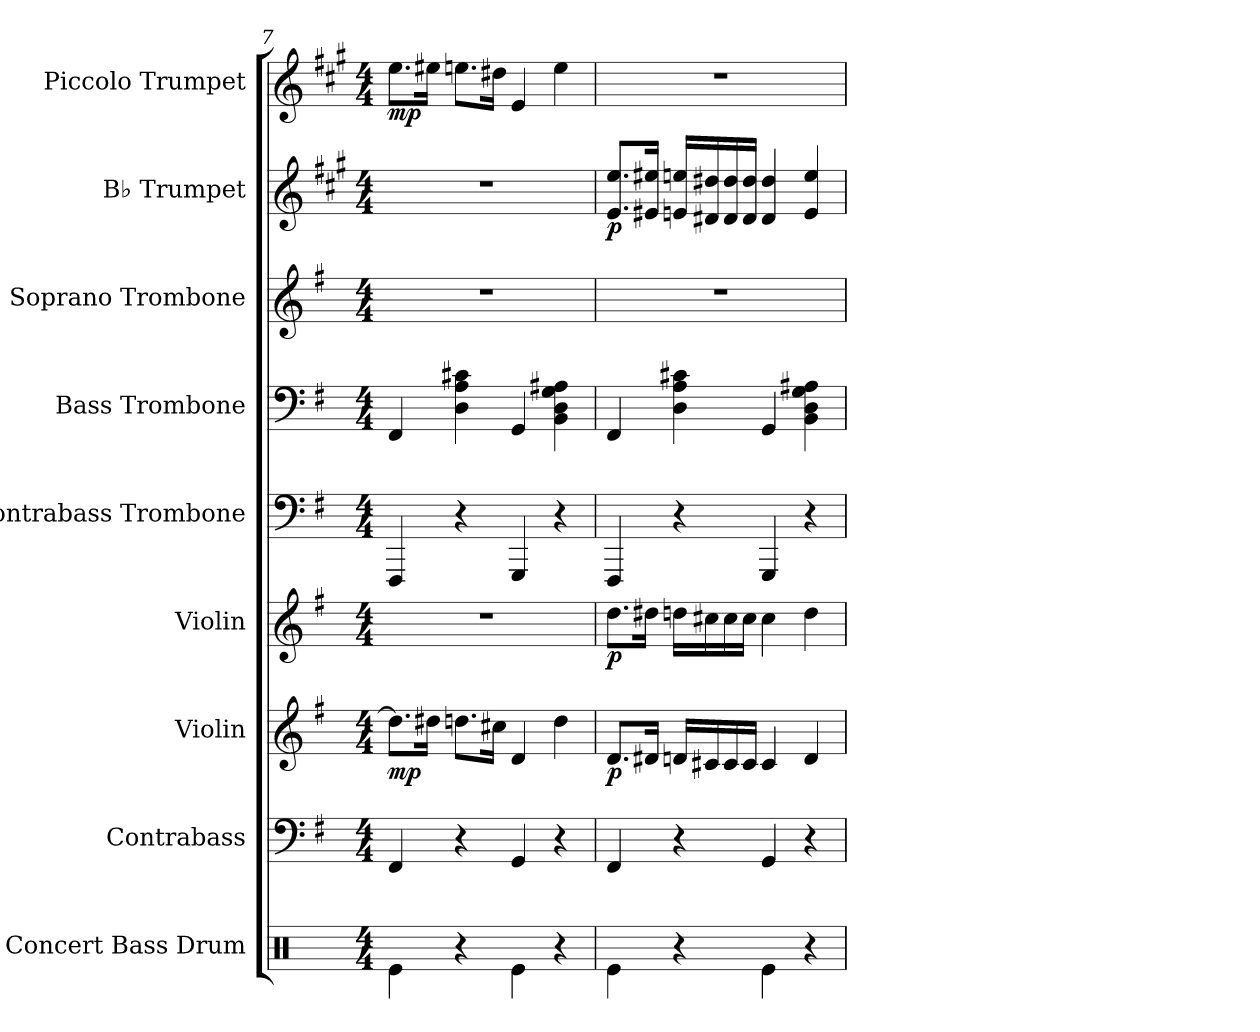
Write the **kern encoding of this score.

**kern	**kern	**kern	**dynam	**kern	**dynam	**kern	**kern	**kern	**kern	**dynam	**kern	**dynam
*part9	*part8	*part7	*part7	*part6	*part6	*part5	*part4	*part3	*part2	*part2	*part1	*part1
*staff9	*staff8	*staff7	*staff7	*staff6	*staff6	*staff5	*staff4	*staff3	*staff2	*staff2	*staff1	*staff1
*I"Concert Bass Drum	*I"Contrabass	*I"Violin	*	*I"Violin	*	*I"Contrabass Trombone	*I"Bass Trombone	*I"Soprano Trombone	*I"B♭ Trumpet	*	*I"Piccolo Trumpet	*
*I'Con. BD	*I'Cb.	*I'Vln.	*	*I'Vln.	*	*I'Cb. Tbn.	*I'B. Tbn.	*I'S. Tbn.	*I'B♭ Tpt.	*	*I'P. Tpt.	*
*clefX	*clefF4	*clefG2	*	*clefG2	*	*clefF4	*clefF4	*clefG2	*clefG2	*	*clefG2	*
*	*ITrd7c12	*	*	*	*	*	*	*	*ITrd1c2	*	*ITrd-6c-10	*
*k[]	*k[f#]	*k[f#]	*	*k[f#]	*	*k[f#]	*k[f#]	*k[f#]	*k[f#]	*	*k[f#]	*
*M4/4	*M4/4	*M4/4	*	*M4/4	*	*M4/4	*M4/4	*M4/4	*M4/4	*	*M4/4	*
=7	=7	=7	=7	=7	=7	=7	=7	=7	=7	=7	=7	=7
!	!	!	!LO:DY:b	!	!	!	!	!	!	!	!	!LO:DY:b
4Re\	4FFF#/	8.dd\L]	mp	1r	.	4FFF#/	4FF#/	1r	1r	.	8.ddd\L	mp
.	.	16dd#X\Jk	.	.	.	.	.	.	.	.	16ddd#X\Jk	.
4r	4r	8.ddn\L	.	.	.	4r	4D\ 4A\ 4c#X\	.	.	.	8.dddn\L	.
.	.	16cc#X\Jk	.	.	.	.	.	.	.	.	16ccc#X\Jk	.
4Re\	4GGG/	4d/	.	.	.	4GGG/	4GG/	.	.	.	4dd/	.
4r	4r	4dd\	.	.	.	4r	4BB\ 4D\ 4G\ 4A#X\	.	.	.	4ddd\	.
!!LO:PB:g=z
=8	=8	=8	=8	=8	=8	=8	=8	=8	=8	=8	=8	=8
!	!	!	!LO:DY:b	!	!LO:DY:b	!	!	!	!	!LO:DY:b	!	!
4Re\	4FFF#/	8.d/L	p	8.dd\L	p	4FFF#/	4FF#/	1r	8.d/ 8.dd/L	p	1r	.
.	.	16d#X/Jk	.	16dd#X\Jk	.	.	.	.	16d#X/ 16dd#X/Jk	.	.	.
4r	4r	16dn/LL	.	16ddn\LL	.	4r	4D\ 4A\ 4c#X\	.	16dn/ 16ddn/LL	.	.	.
.	.	16c#X/	.	16cc#X\	.	.	.	.	16c#X/ 16cc#X/	.	.	.
.	.	16c#/	.	16cc#\	.	.	.	.	16c#/ 16cc#/	.	.	.
.	.	16c#/JJ	.	16cc#\JJ	.	.	.	.	16c#/ 16cc#/JJ	.	.	.
4Re\	4GGG/	4c#/	.	4cc#\	.	4GGG/	4GG/	.	4c#/ 4cc#/	.	.	.
4r	4r	4d/	.	4dd\	.	4r	4BB\ 4D\ 4G\ 4A#X\	.	4d/ 4dd/	.	.	.
=	=	=	=	=	=	=	=	=	=	=	=	=
*-	*-	*-	*-	*-	*-	*-	*-	*-	*-	*-	*-	*-
